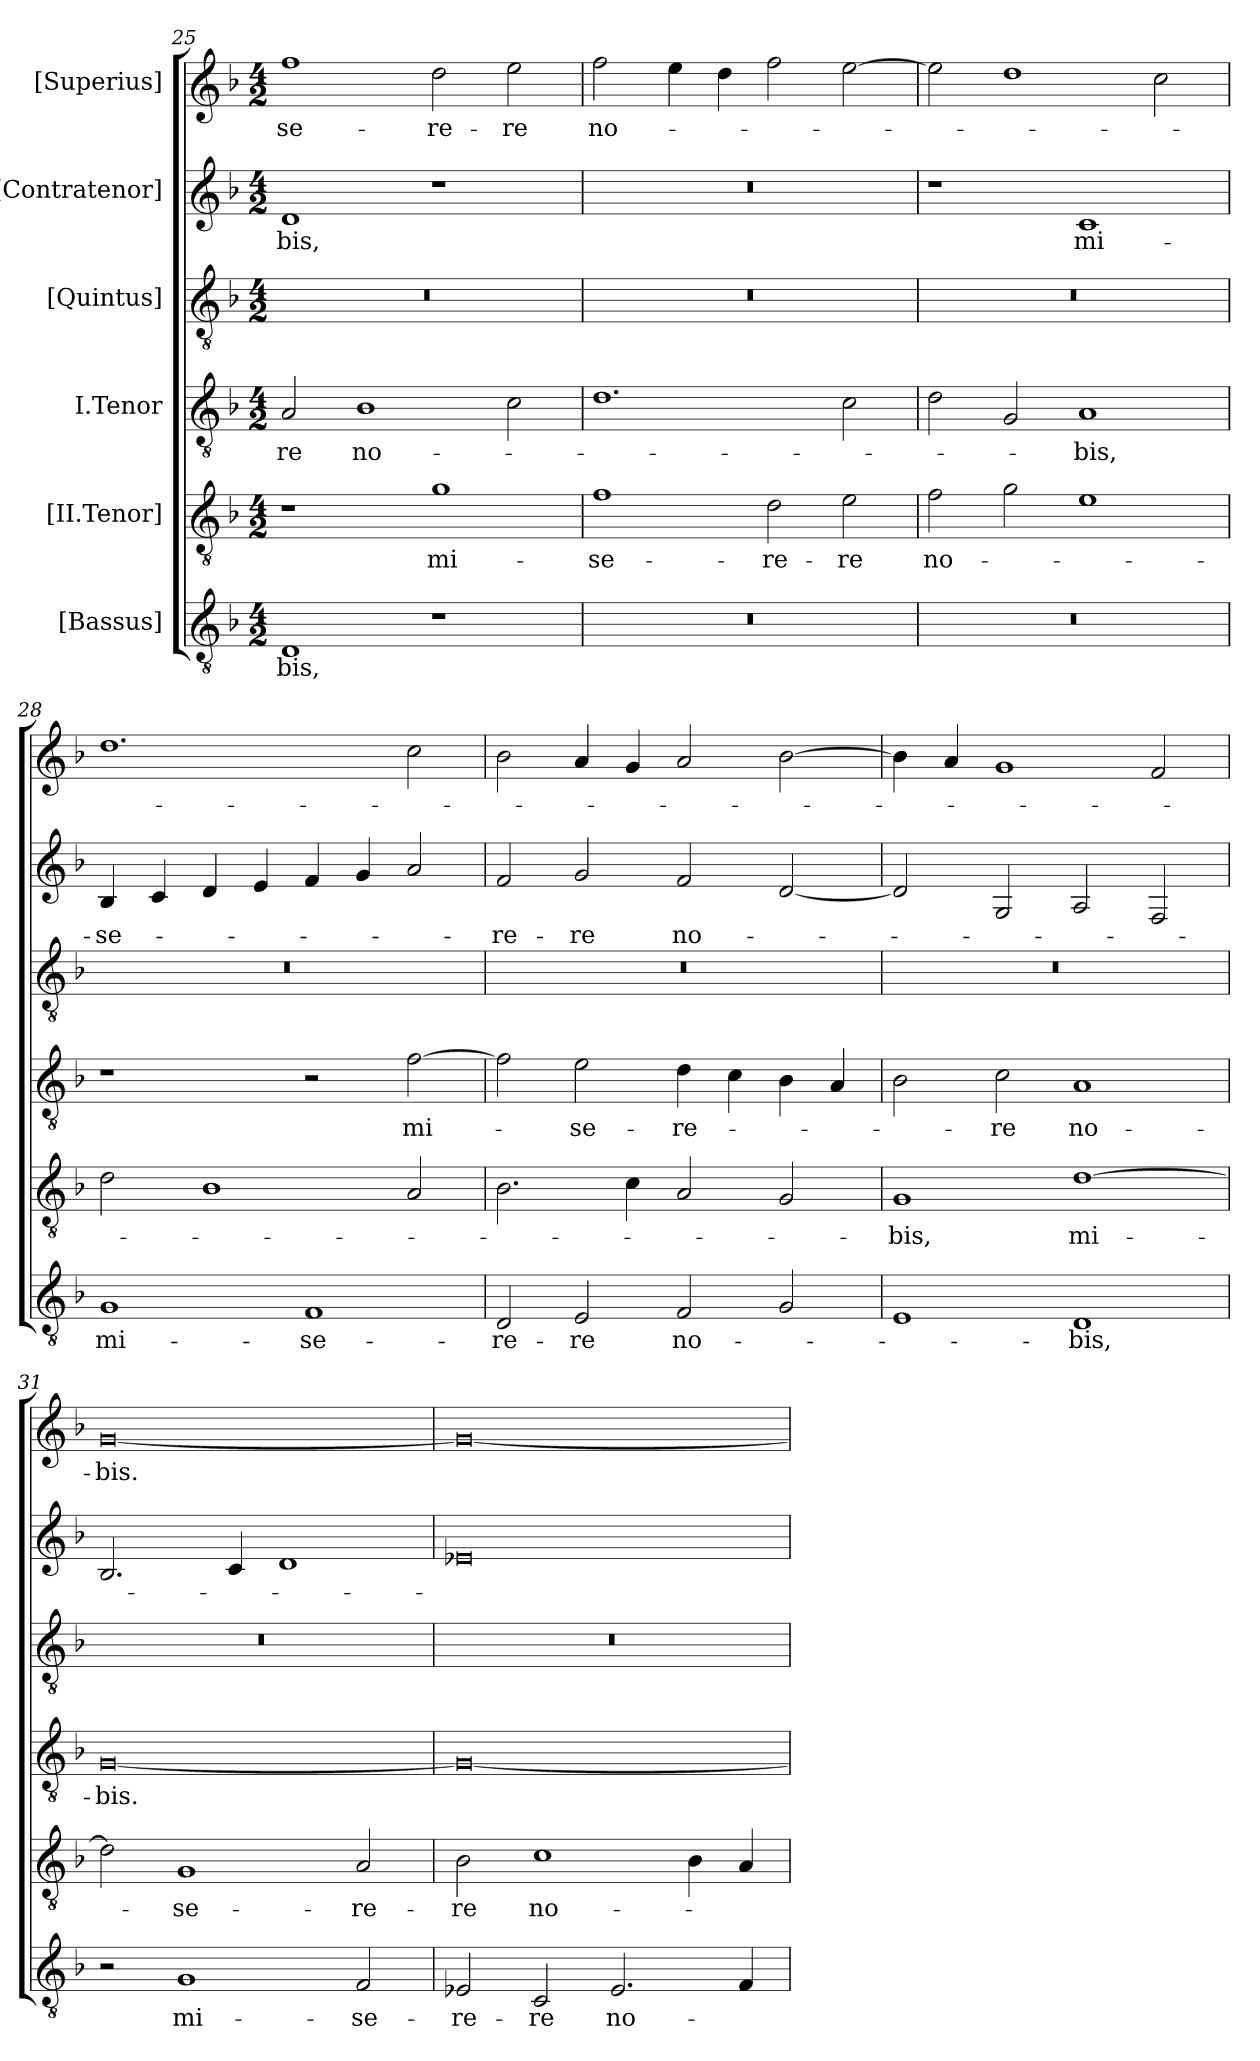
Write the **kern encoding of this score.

**kern	**text	**kern	**text	**kern	**text	**kern	**kern	**text	**kern	**text
*part6	*part6	*part5	*part5	*part4	*part4	*part3	*part2	*part2	*part1	*part1
*staff6	*staff6	*staff5	*staff5	*staff4	*staff4	*staff3	*staff2	*staff2	*staff1	*staff1
*I"[Bassus]	*	*I"[II.Tenor]	*	*I"I.Tenor	*	*I"[Quintus]	*I"[Contratenor]	*	*I"[Superius]	*
*clefGv2	*	*clefGv2	*	*clefGv2	*	*clefGv2	*clefG2	*	*clefG2	*
*k[b-]	*	*k[b-]	*	*k[b-]	*	*k[b-]	*k[b-]	*	*k[b-]	*
*M4/2	*	*M4/2	*	*M4/2	*	*M4/2	*M4/2	*	*M4/2	*
=25	=25	=25	=25	=25	=25	=25	=25	=25	=25	=25
1D/	-bis,	1r	.	2A/	-re	0r	1d/	-bis,	1ff\	-se-
.	.	.	.	1B-\	no-	.	.	.	.	.
1r	.	1g\	mi-	.	.	.	1r	.	2dd\	-re-
.	.	.	.	2c\	.	.	.	.	2ee\	-re
=26	=26	=26	=26	=26	=26	=26	=26	=26	=26	=26
0r	.	1f\	-se-	1.d\	.	0r	0r	.	2ff\	no-
.	.	.	.	.	.	.	.	.	4ee\	.
.	.	.	.	.	.	.	.	.	4dd\	.
.	.	2d\	-re-	.	.	.	.	.	2ff\	.
.	.	2e\	-re	2c\	.	.	.	.	[2ee\	.
=27	=27	=27	=27	=27	=27	=27	=27	=27	=27	=27
0r	.	2f\	no-	2d\	.	0r	1r	.	2ee\]	.
.	.	2g\	.	2G/	.	.	.	.	1dd\	.
.	.	1e\	.	1A/	-bis,	.	1c/	mi-	.	.
.	.	.	.	.	.	.	.	.	2cc\	.
=28	=28	=28	=28	=28	=28	=28	=28	=28	=28	=28
1G/	mi-	2d\	.	1r	.	0r	4B-/	-se-	1.dd\	.
.	.	.	.	.	.	.	4c/	.	.	.
.	.	1B-\	.	.	.	.	4d/	.	.	.
.	.	.	.	.	.	.	4e/	.	.	.
1F/	-se-	.	.	2r	.	.	4f/	.	.	.
.	.	.	.	.	.	.	4g/	.	.	.
.	.	2A/	.	[2f\	mi-	.	2a/	.	2cc\	.
=29	=29	=29	=29	=29	=29	=29	=29	=29	=29	=29
2D/	-re-	2.B-\	.	2f\]	.	0r	2f/	-re-	2b-\	.
2E/	-re	.	.	2e\	-se-	.	2g/	-re	4a/	.
.	.	4c\	.	.	.	.	.	.	4g/	.
2F/	no-	2A/	.	4d\	-re-	.	2f/	no-	2a/	.
.	.	.	.	4c\	.	.	.	.	.	.
2G/	.	2G/	.	4B-\	.	.	[2d/	.	[2b-\	.
.	.	.	.	4A/	.	.	.	.	.	.
=30	=30	=30	=30	=30	=30	=30	=30	=30	=30	=30
1E/	.	1G/	-bis,	2B-\	.	0r	2d/]	.	4b-\]	.
.	.	.	.	.	.	.	.	.	4a/	.
.	.	.	.	2c\	-re	.	2G/	.	1g/	.
1D/	-bis,	[1d\	mi-	1A/	no-	.	2A/	.	.	.
.	.	.	.	.	.	.	2F/	.	2f/	.
=31	=31	=31	=31	=31	=31	=31	=31	=31	=31	=31
2r	.	2d\]	.	[0G/	-bis.	0r	2.B-/	.	[0g/	-bis.
1G/	mi-	1G/	-se-	.	.	.	.	.	.	.
.	.	.	.	.	.	.	4c/	.	.	.
.	.	.	.	.	.	.	1d/	.	.	.
2F/	-se-	2A/	-re-	.	.	.	.	.	.	.
=32	=32	=32	=32	=32	=32	=32	=32	=32	=32	=32
2E-X/	-re-	2B-\	-re	0G/_	.	0r	0e-X/	.	0g/_	.
2C/	-re	1c\	no-	.	.	.	.	.	.	.
2.E-/	no-	.	.	.	.	.	.	.	.	.
.	.	4B-\	.	.	.	.	.	.	.	.
4F/	.	4A/	.	.	.	.	.	.	.	.
=	=	=	=	=	=	=	=	=	=	=
*-	*-	*-	*-	*-	*-	*-	*-	*-	*-	*-
